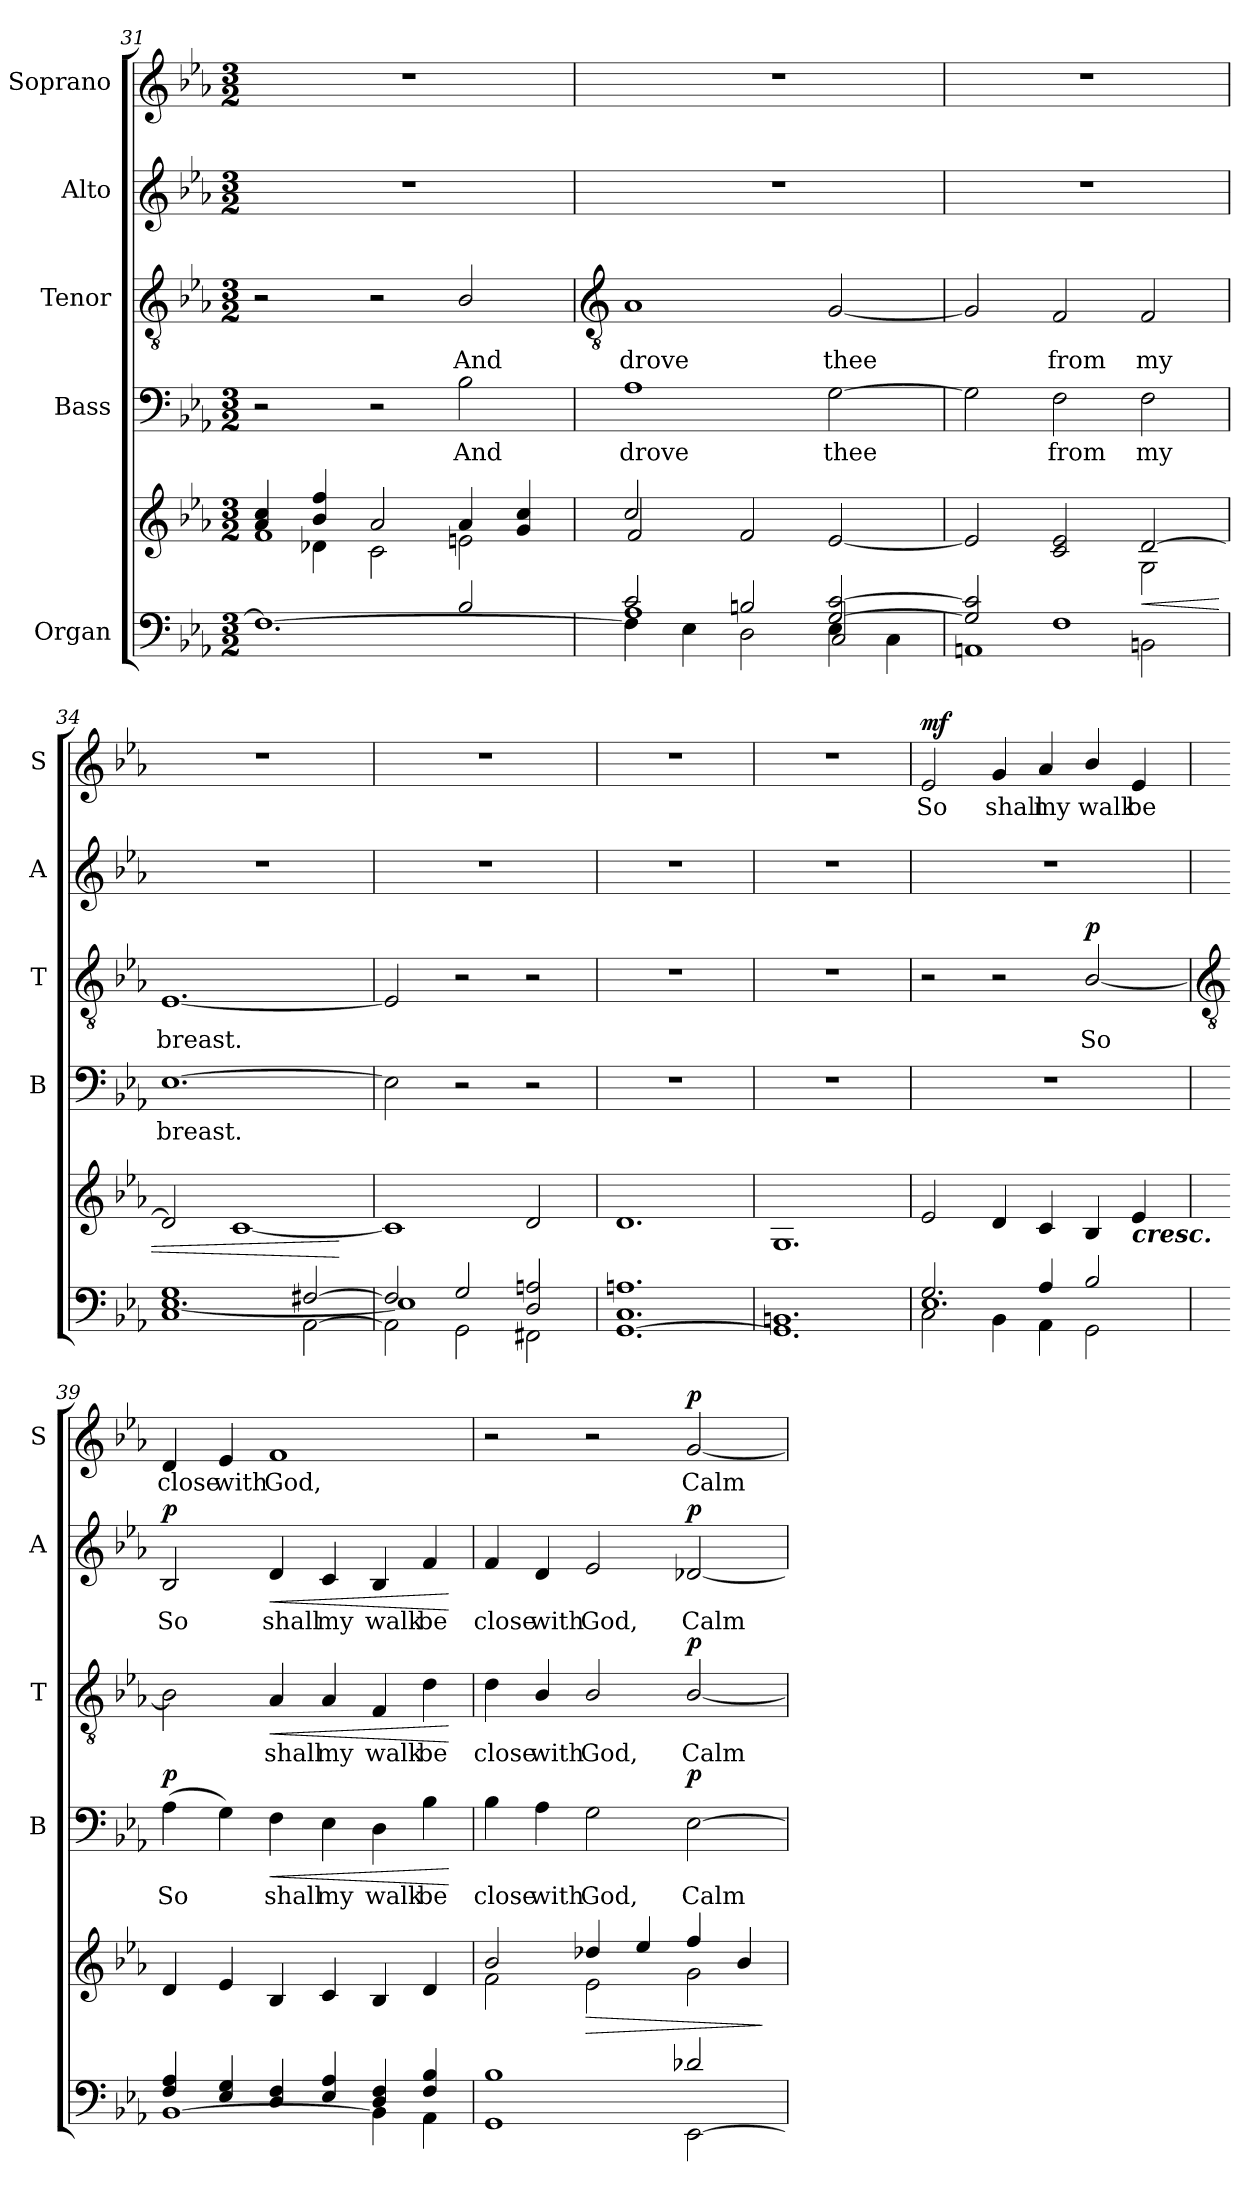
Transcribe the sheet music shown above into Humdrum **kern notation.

**kern	**kern	**dynam	**kern	**text	**dynam	**kern	**text	**dynam	**kern	**text	**dynam	**kern	**text	**dynam
*part5	*part5	*part5	*part4	*part4	*part4	*part3	*part3	*part3	*part2	*part2	*part2	*part1	*part1	*part1
*staff6	*staff5	*staff5/6	*staff4	*staff4	*staff4	*staff3	*staff3	*staff3	*staff2	*staff2	*staff2	*staff1	*staff1	*staff1
*I"Organ	*	*	*I"Bass	*	*	*I"Tenor	*	*	*I"Alto	*	*	*I"Soprano	*	*
*	*	*	*I'B	*	*	*I'T	*	*	*I'A	*	*	*I'S	*	*
*clefF4	*clefG2	*	*clefF4	*	*	*clefGv2	*	*	*clefG2	*	*	*clefG2	*	*
*k[b-e-a-]	*k[b-e-a-]	*	*k[b-e-a-]	*	*	*k[b-e-a-]	*	*	*k[b-e-a-]	*	*	*k[b-e-a-]	*	*
*E-:	*E-:	*	*E-:	*	*	*E-:	*	*	*E-:	*	*	*E-:	*	*
*M3/2	*M3/2	*	*M3/2	*	*	*M3/2	*	*	*M3/2	*	*	*M3/2	*	*
=31	=31	=31	=31	=31	=31	=31	=31	=31	=31	=31	=31	=31	=31	=31
*^	*	*	*	*	*	*	*	*	*	*	*	*	*	*
!	!LO:N:vis=1	!	!	!	!	!	!	!	!	!LO:N:vis=1	!	!	!LO:N:vis=1	!	!
*	*^	*^	*	*	*	*	*	*	*	*	*	*	*	*	*
*	*	*	*	*^	*	*	*	*	*	*	*	*	*	*	*	*	*
1ryy	1.ryy	1.F\_	4a-/ 4cc/	4ryy	1f/	.	2r	.	.	2r	.	.	1.r	.	.	1.r	.	.
.	.	.	4b-/ 4ff/	4d-X\	.	.	.	.	.	.	.	.	.	.	.	.	.	.
.	.	.	2a-/	2c\	.	.	2r	.	.	2r	.	.	.	.	.	.	.	.
!	!	!	!	!	!	!	!	!LO:LY:b	!	!	!LO:LY:b	!	!	!	!	!	!	!
2B-/	.	.	4a-/	2en\	2ryy	.	2B-	And	.	2B-/	And	.	.	.	.	.	.	.
.	.	.	4g/ 4cc/	.	.	.	.	.	.	.	.	.	.	.	.	.	.	.
*	*	*	*v	*v	*v	*	*	*	*	*	*	*	*	*	*	*	*	*
!!LO:LB:g=z
=32	=32	=32	=32	=32	=32	=32	=32	=32	=32	=32	=32	=32	=32	=32	=32	=32
*	*	*	*	*	*	*	*	*clefGv2	*	*	*	*	*	*	*	*
*	*	*	*^	*	*	*	*	*	*	*	*	*	*	*	*	*
!	!	!	!	!	!	!	!LO:LY:b	!	!	!LO:LY:b	!	!LO:N:vis=1	!	!	!LO:N:vis=1	!	!
2c/	1A-\	4F\]	2cc/	2f/	.	1A-	drove	.	1A-	drove	.	1.r	.	.	1.r	.	.
.	.	4E-\	.	.	.	.	.	.	.	.	.	.	.	.	.	.	.
2Bn/	.	2D\	2f	2ryy	.	.	.	.	.	.	.	.	.	.	.	.	.
!	!	!	!	!	!	!	!LO:LY:b	!	!	!LO:LY:b	!	!	!	!	!	!	!
[2G/ [2c/	2C/	4E-\	[2e-	2ryy	.	[2G	thee	.	[2G	thee	.	.	.	.	.	.	.
.	.	4C\	.	.	.	.	.	.	.	.	.	.	.	.	.	.	.
=33	=33	=33	=33	=33	=33	=33	=33	=33	=33	=33	=33	=33	=33	=33	=33	=33	=33
!	!LO:N:vis=1	!	!	!	!	!	!	!	!	!	!	!LO:N:vis=1	!	!	!LO:N:vis=1	!	!
2G/] 2c/]	1.ryy	1AAn\	2e-]	2ryy	.	2G]	.	.	2G]	.	.	1.r	.	.	1.r	.	.
!	!	!	!	!	!	!	!LO:LY:b	!	!	!LO:LY:b	!	!	!	!	!	!	!
1F/	.	.	2c 2e-	2ryy	.	2F	from	.	2F	from	.	.	.	.	.	.	.
!	!	!	!	!	!LO:HP:b	!	!LO:LY:b	!	!	!LO:LY:b	!	!	!	!	!	!	!
.	.	2BBn\	[2d	2G\	<	2F	my	.	2F	my	.	.	.	.	.	.	.
=34	=34	=34	=34	=34	=34	=34	=34	=34	=34	=34	=34	=34	=34	=34	=34	=34	=34
!	!	!	!	!LO:N:vis=1	!	!	!LO:LY:b	!	!	!LO:LY:b	!	!LO:N:vis=1	!	!	!LO:N:vis=1	!	!
1G/	[1.E-\	1C\	2d]	1.ryy	.	[1.E-	breast.	.	[1.E-	breast.	.	1.r	.	.	1.r	.	.
.	.	.	[1c	.	.	.	.	.	.	.	.	.	.	.	.	.	.
[2F#X/	.	[2AA-\	.	.	.	.	.	.	.	.	.	.	.	.	.	.	.
*v	*v	*v	*	*	*	*	*	*	*	*	*	*	*	*	*	*	*
*	*v	*v	*	*	*	*	*	*	*	*	*	*	*	*	*
.	.	[	.	.	.	.	.	.	.	.	.	.	.	.
=35	=35	=35	=35	=35	=35	=35	=35	=35	=35	=35	=35	=35	=35	=35
*^	*^	*	*	*	*	*	*	*	*	*	*	*	*	*
*	*^	*	*	*	*	*	*	*	*	*	*	*	*	*	*	*
!	!	!	!	!LO:N:vis=1	!LO:HP:b	!	!	!	!	!	!	!LO:N:vis=1	!	!	!LO:N:vis=1	!	!
2F#/]	1E-\]	2AA-\]	1c]	1.ryy	>	2E-]	.	.	2E-]	.	.	1.r	.	.	1.r	.	.
2G/	.	2GG\	.	.	.	2r	.	.	2r	.	.	.	.	.	.	.	.
2D/ 2An/	2ryy	2FF#X\	2d	.	.	2r	.	.	2r	.	.	.	.	.	.	.	.
*v	*v	*v	*	*	*	*	*	*	*	*	*	*	*	*	*	*	*
*	*v	*v	*	*	*	*	*	*	*	*	*	*	*	*	*
.	.	]	.	.	.	.	.	.	.	.	.	.	.	.
=36	=36	=36	=36	=36	=36	=36	=36	=36	=36	=36	=36	=36	=36	=36
*^	*^	*	*	*	*	*	*	*	*	*	*	*	*	*
!	!LO:N:vis=1	!	!LO:N:vis=1	!	!LO:N:vis=1	!	!	!LO:N:vis=1	!	!	!LO:N:vis=1	!	!	!LO:N:vis=1	!	!
*	*^	*	*	*	*	*	*	*	*	*	*	*	*	*	*	*
1.C/ 1.An/	1.ryy	[1.GG\	1.d	1.ryy	.	1.r	.	.	1.r	.	.	1.r	.	.	1.r	.	.
=37	=37	=37	=37	=37	=37	=37	=37	=37	=37	=37	=37	=37	=37	=37	=37	=37	=37
!	!LO:N:vis=1	!	!	!LO:N:vis=1	!	!LO:N:vis=1	!	!	!LO:N:vis=1	!	!	!LO:N:vis=1	!	!	!LO:N:vis=1	!	!
1.BBn/	1.ryy	1.GG\]	1.G	1.ryy	.	1.r	.	.	1.r	.	.	1.r	.	.	1.r	.	.
=38	=38	=38	=38	=38	=38	=38	=38	=38	=38	=38	=38	=38	=38	=38	=38	=38	=38
!	!	!	!	!LO:N:vis=1	!	!LO:N:vis=1	!	!	!	!	!	!LO:N:vis=1	!	!	!	!LO:LY:b	!LO:DY:b
2.G/	1.E-\	2C\	2e-	1.ryy	.	1.r	.	.	2r	.	.	1.r	.	.	2e-	So	mf
!	!	!	!	!	!	!	!	!	!	!	!	!	!	!	!	!LO:LY:b	!
.	.	4BB-\	4d	.	.	.	.	.	2r	.	.	.	.	.	4g	shall	.
!	!	!	!	!	!	!	!	!	!	!	!	!	!	!	!	!LO:LY:b	!
4A-/	.	4AA-\	4c	.	.	.	.	.	.	.	.	.	.	.	4a-	my	.
!	!	!	!	!	!	!	!	!	!	!LO:LY:b	!LO:DY:b	!	!	!	!	!LO:LY:b	!
2B-/	.	2GG\	4B-	.	.	.	.	.	[2B-/	So	p	.	.	.	4b-/	walk	.
!	!	!	!LO:TX:b:Bi:t=cresc.	!	!	!	!	!	!	!	!	!	!	!	!	!	!
!	!	!	!	!	!	!	!	!	!	!	!	!	!	!	!	!LO:LY:b	!
.	.	.	4e-	.	.	.	.	.	.	.	.	.	.	.	4e-	be	.
!!LO:LB:g=z
=39	=39	=39	=39	=39	=39	=39	=39	=39	=39	=39	=39	=39	=39	=39	=39	=39	=39
*	*	*	*	*	*	*	*	*	*clefGv2	*	*	*	*	*	*	*	*
!	!LO:N:vis=1	!	!	!LO:N:vis=1	!	!	!LO:LY:b	!LO:DY:b	!	!	!	!	!LO:LY:b	!LO:DY:b	!	!LO:LY:b	!
4F/ 4A-/	1.ryy	[1BB-\	4d/	1.ryy	.	(>4A-	So	p	2B-]	.	.	2B-	So	p	4d	close	.
!	!	!	!	!	!	!	!	!	!	!	!	!	!	!	!	!LO:LY:b	!
4E-/ 4G/	.	.	4e-/	.	.	4G)	.	.	.	.	.	.	.	.	4e-	with	.
!	!	!	!	!	!	!	!LO:LY:b	!LO:HP:b	!	!LO:LY:b	!LO:HP:b	!	!LO:LY:b	!LO:HP:b	!	!LO:LY:b	!
4D/ 4F/	.	.	4B-/	.	.	4F	shall	<	4A-	shall	<	4d	shall	<	1f	God,	.
!	!	!	!	!	!	!	!LO:LY:b	!	!	!LO:LY:b	!	!	!LO:LY:b	!	!	!	!
4E-/ 4A-/	.	.	4c/	.	.	4E-	my	.	4A-	my	.	4c	my	.	.	.	.
!	!	!	!	!	!	!	!LO:LY:b	!	!	!LO:LY:b	!	!	!LO:LY:b	!	!	!	!
4D/ 4F/	.	4BB-\]	4B-/	.	.	4D	walk	.	4F	walk	.	4B-	walk	.	.	.	.
!	!	!	!	!	!	!	!LO:LY:b	!	!	!LO:LY:b	!	!	!LO:LY:b	!	!	!	!
4F/ 4B-/	.	4AA-\	4d/	.	.	4B-	be	.	4d	be	.	4f	be	.	.	.	.
*v	*v	*v	*	*	*	*	*	*	*	*	*	*	*	*	*	*	*
*	*v	*v	*	*	*	*	*	*	*	*	*	*	*	*	*
.	.	.	.	.	[	.	.	[	.	.	[	.	.	.
=40	=40	=40	=40	=40	=40	=40	=40	=40	=40	=40	=40	=40	=40	=40
*^	*	*	*	*	*	*	*	*	*	*	*	*	*	*
!	!LO:N:vis=1	!	!	!	!LO:LY:b	!	!	!LO:LY:b	!	!	!LO:LY:b	!	!	!	!
*	*^	*^	*	*	*	*	*	*	*	*	*	*	*	*	*
1B-/	1.ryy	1GG\	2b-/	2f\	.	4B-	close	.	4d	close	.	4f	close	.	2r	.	.
!	!	!	!	!	!	!	!LO:LY:b	!	!	!LO:LY:b	!	!	!LO:LY:b	!	!	!	!
.	.	.	.	.	.	4A-	with	.	4B-/	with	.	4d	with	.	.	.	.
!	!	!	!	!	!LO:HP:b	!	!LO:LY:b	!	!	!LO:LY:b	!	!	!LO:LY:b	!	!	!	!
.	.	.	4dd-X/	2e-\	>	2G	God,	.	2B-/	God,	.	2e-	God,	.	2r	.	.
.	.	.	4ee-/	.	.	.	.	.	.	.	.	.	.	.	.	.	.
!	!	!	!	!	!	!	!LO:LY:b	!LO:DY:b	!	!LO:LY:b	!LO:DY:b	!	!LO:LY:b	!LO:DY:b	!	!LO:LY:b	!LO:DY:b
2d-X/	.	[2EE-\	4ff/	2g\	.	[2E-	Calm	p	[2B-/	Calm	p	[2d-X	Calm	p	[2g	Calm	p
.	.	.	4b-/	.	.	.	.	.	.	.	.	.	.	.	.	.	.
*v	*v	*v	*	*	*	*	*	*	*	*	*	*	*	*	*	*	*
*	*v	*v	*	*	*	*	*	*	*	*	*	*	*	*	*
.	.	]	.	.	.	.	.	.	.	.	.	.	.	.
=	=	=	=	=	=	=	=	=	=	=	=	=	=	=
*-	*-	*-	*-	*-	*-	*-	*-	*-	*-	*-	*-	*-	*-	*-
